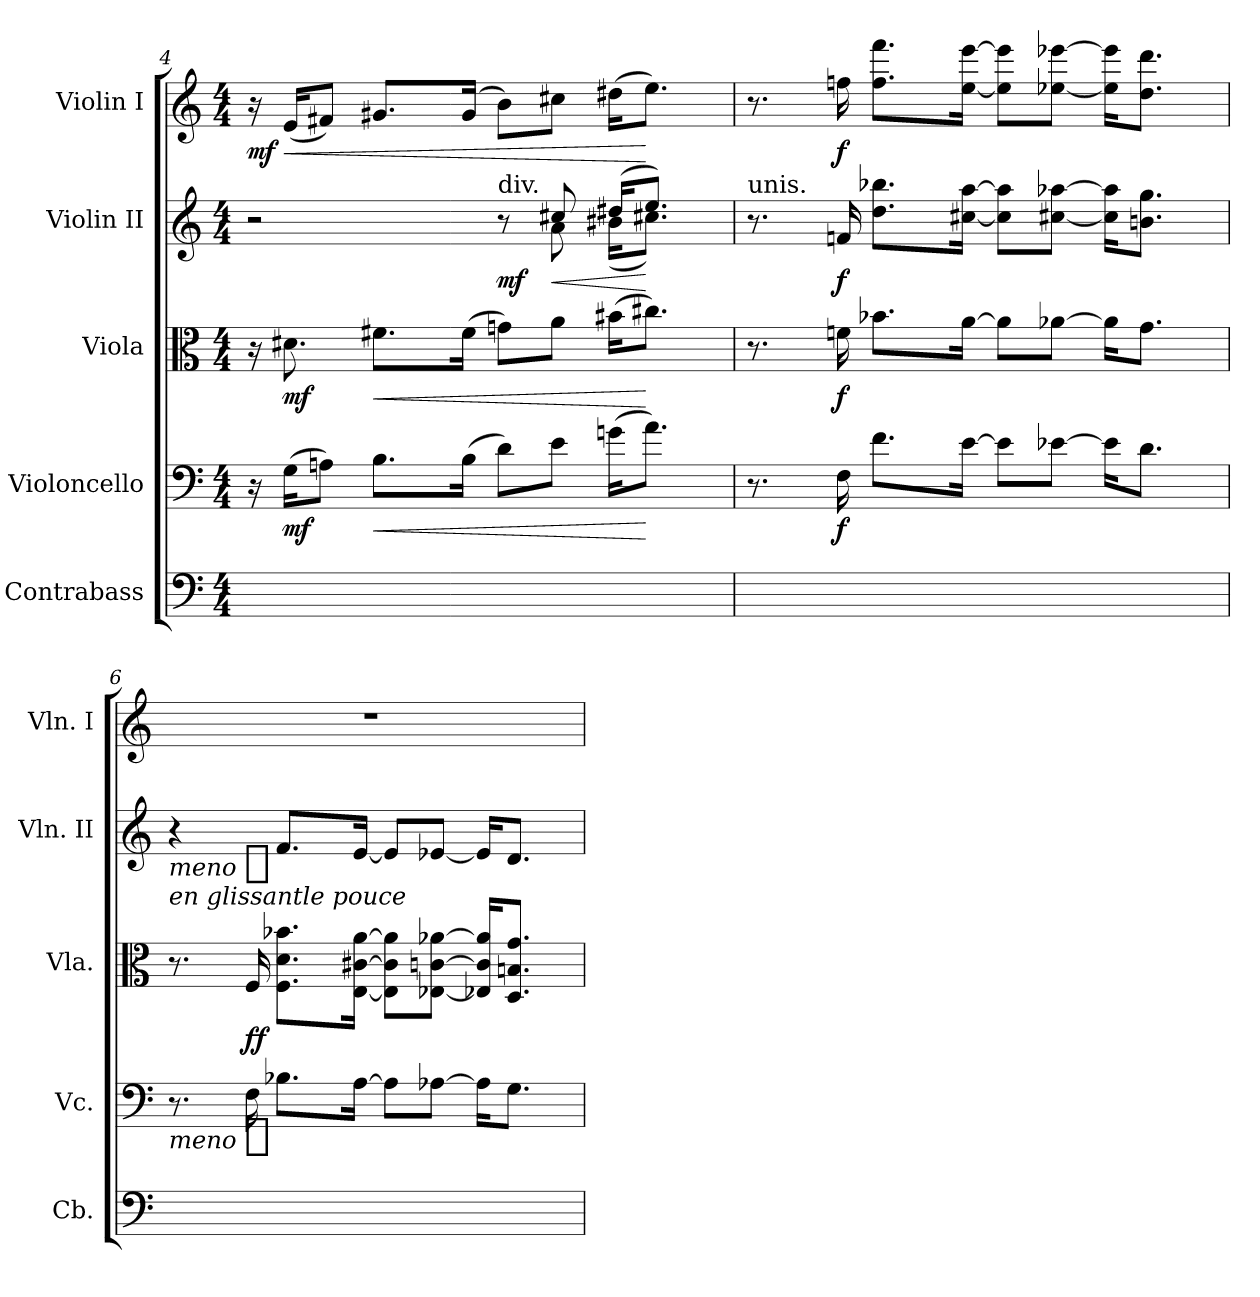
**kern	**kern	**dynam	**kern	**dynam	**kern	**dynam	**kern	**dynam
*part5	*part4	*part4	*part3	*part3	*part2	*part2	*part1	*part1
*staff5	*staff4	*staff4	*staff3	*staff3	*staff2	*staff2	*staff1	*staff1
*I"Contrabass	*I"Violoncello	*	*I"Viola	*	*I"Violin II	*	*I"Violin I	*
*I'Cb.	*I'Vc.	*	*I'Vla.	*	*I'Vln. II	*	*I'Vln. I	*
*clefF4	*clefF4	*	*clefC3	*	*clefG2	*	*clefG2	*
*ITrd7c12	*	*	*	*	*	*	*	*
*k[]	*k[]	*	*k[]	*	*k[]	*	*k[]	*
*C:	*C:	*	*C:	*	*C:	*	*C:	*
*M4/4	*M4/4	*	*M4/4	*	*M4/4	*	*M4/4	*
=4	=4	=4	=4	=4	=4	=4	=4	=4
*	*	*	*	*	*^	*	*	*
8ryy	16r	.	16r	.	2r	2ryy	.	16r	mf
!	!	!	!	!	!	!	!	!	!LO:HP:b
.	(16GKL	mf	8.d#X	mf	.	.	.	(16eKL	<
8ryy	8AnJ)	.	.	.	.	.	.	8f#XJ)	.
!	!	!LO:HP:b	!	!LO:HP:b	!	!	!	!	!
8ryy	8.BL	<	8.f#XL	<	.	.	.	8.g#XL	.
8ryy	.	.	.	.	.	.	.	.	.
.	(16BJk	.	(16f#Jk	.	.	.	.	(16g#Jk	.
!	!	!	!	!	!LO:TX:a:t=div.	!	!	!	!
8ryy	8dL)	.	8gnL)	.	8r	8ryy	mf	8bL)	.
!	!	!	!	!	!	!	!LO:HP:b	!	!
8ryy	8eJ	.	8aJ	.	8cc#X	8a	<	8cc#XJ	.
8ryy	(16gnKL	.	(16b#XKL	.	(16dd#XKL	(16b#XKL	.	(16dd#XKL	.
.	8.aJ)	[	8.cc#XJ)	[	8.eeJ)	8.cc#XJ)	[	8.eeJ)	[
8ryy	.	.	.	.	.	.	.	.	.
*	*	*	*	*	*v	*v	*	*	*
=5	=5	=5	=5	=5	=5	=5	=5	=5
!	!	!	!	!	!LO:TX:a:t=unis.	!	!	!
8ryy	8.r	.	8.r	.	8.r	.	8.r	.
8ryy	.	.	.	.	.	.	.	.
.	16F	f	16fn	f	16fn	f	16ffn	f
8ryy	8.fL	.	8.b-XL	.	8.dd 8.bb-XL	.	8.ff 8.fffL	.
8ryy	.	.	.	.	.	.	.	.
.	[16eJk	.	[16aJk	.	[16cc#X [16aaJk	.	[16ee [16eeeJk	.
8ryy	8eL]	.	8aL]	.	8cc#] 8aa]L	.	8ee] 8eee]L	.
8ryy	[8e-XJ	.	[8a-XJ	.	[8cc#X [8aa-XJ	.	[8ee-X [8eee-XJ	.
8ryy	16e-KL]	.	16a-KL]	.	16cc#] 16aa-]KL	.	16ee-] 16eee-]KL	.
.	8.dJ	.	8.gJ	.	8.bn 8.ggJ	.	8.dd 8.dddJ	.
8ryy	.	.	.	.	.	.	.	.
=6	=6	=6	=6	=6	=6	=6	=6	=6
!	!	!	!LO:TX:a:i:t=en glissantle pouce	!	!	!	!	!
!	!	!LO:DY:t=meno %s	!	!	!	!LO:DY:t=meno %s	!	!
8ryy	8.r	f	8.r	.	4r	f	1r	.
8ryy	.	.	.	.	.	.	.	.
.	16F	.	16F	ff	.	.	.	.
8ryy	8.B-XL	.	8.F 8.d 8.b-XL	.	8.fL	.	.	.
8ryy	.	.	.	.	.	.	.	.
.	[16AJk	.	[16E [16c#X [16aJk	.	[16eJk	.	.	.
8ryy	8AL]	.	8E] 8c#] 8a]L	.	8eL]	.	.	.
8ryy	[8A-XJ	.	[8E-X [8cn [8a-XJ	.	[8e-XJ	.	.	.
8ryy	16A-KL]	.	16E-X] 16c] 16a-]KL	.	16e-KL]	.	.	.
.	8.GJ	.	8.D 8.Bn 8.gJ	.	8.dJ	.	.	.
8ryy	.	.	.	.	.	.	.	.
=	=	=	=	=	=	=	=	=
*-	*-	*-	*-	*-	*-	*-	*-	*-
